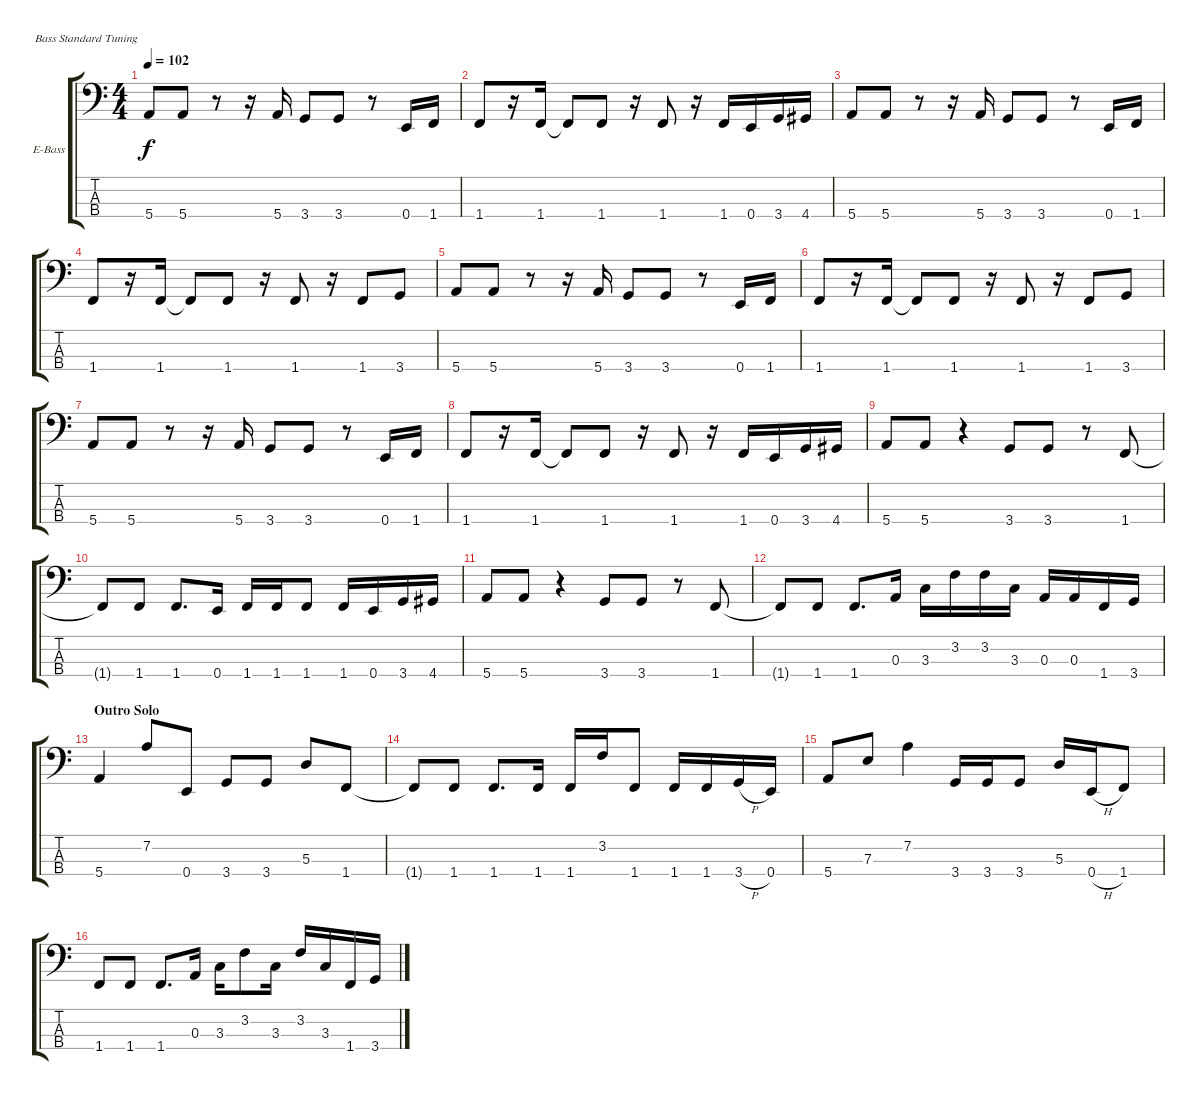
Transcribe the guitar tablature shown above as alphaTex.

\defaultSystemsLayout 4
\bracketExtendMode groupsimilarinstruments
\firstSystemTrackNameOrientation horizontal
\otherSystemsTrackNameOrientation horizontal
\track ("Electric Bass (Jones)" "E-Bass") {instrument electricbassfinger}
\staff {score tabs}
\tuning (G2 D2 A1 E1)
\ts (4 4)
\tempo 102
\clef f4
\ks c
5.4.8{dy f} 5.4.8 r.8 r.16 5.4.16 3.4.8 3.4.8 r.8 0.4.16 1.4.16 |
1.4.8 r.16 1.4.16 1.4{t}.8 1.4.8 r.16 1.4.8 r.16 1.4.16 0.4.16 3.4.16 4.4.16 |
5.4.8 5.4.8 r.8 r.16 5.4.16 3.4.8 3.4.8 r.8 0.4.16 1.4.16 |
1.4.8 r.16 1.4.16 1.4{t}.8 1.4.8 r.16 1.4.8 r.16 1.4.8 3.4.8 |
5.4.8 5.4.8 r.8 r.16 5.4.16 3.4.8 3.4.8 r.8 0.4.16 1.4.16 |
1.4.8 r.16 1.4.16 1.4{t}.8 1.4.8 r.16 1.4.8 r.16 1.4.8 3.4.8 |
5.4.8 5.4.8 r.8 r.16 5.4.16 3.4.8 3.4.8 r.8 0.4.16 1.4.16 |
1.4.8 r.16 1.4.16 1.4{t}.8 1.4.8 r.16 1.4.8 r.16 1.4.16 0.4.16 3.4.16 4.4.16 |
5.4.8 5.4.8 r.4 3.4.8 3.4.8 r.8 1.4.8 |
1.4{t}.8 1.4.8 1.4.8{d} 0.4.16 1.4.16 1.4.16 1.4.8 1.4.16 0.4.16 3.4.16 4.4.16 |
5.4.8 5.4.8 r.4 3.4.8 3.4.8 r.8 1.4.8 |
1.4{t}.8 1.4.8 1.4.8{d} 0.3.16 3.3.16 3.2.16 3.2.16 3.3.16 0.3.16 0.3.16 1.4.16 3.4.16 |
\section ("" "Outro Solo")
5.4.4 7.2.8 0.4.8 3.4.8 3.4.8 5.3.8 1.4.8 |
1.4{t}.8 1.4.8 1.4.8{d} 1.4.16 1.4.16 3.2.16 1.4.8 1.4.16 1.4.16 3.4{h}.16 0.4.16 |
5.4.8 7.3.8 7.2.4 3.4.16 3.4.16 3.4.8 5.3.16 0.4{h}.16 1.4.8 |
1.4.8 1.4.8 1.4.8{d} 0.3.16 3.3.16 3.2.8 3.3.16 3.2.16 3.3.16 1.4.16 3.4.16
